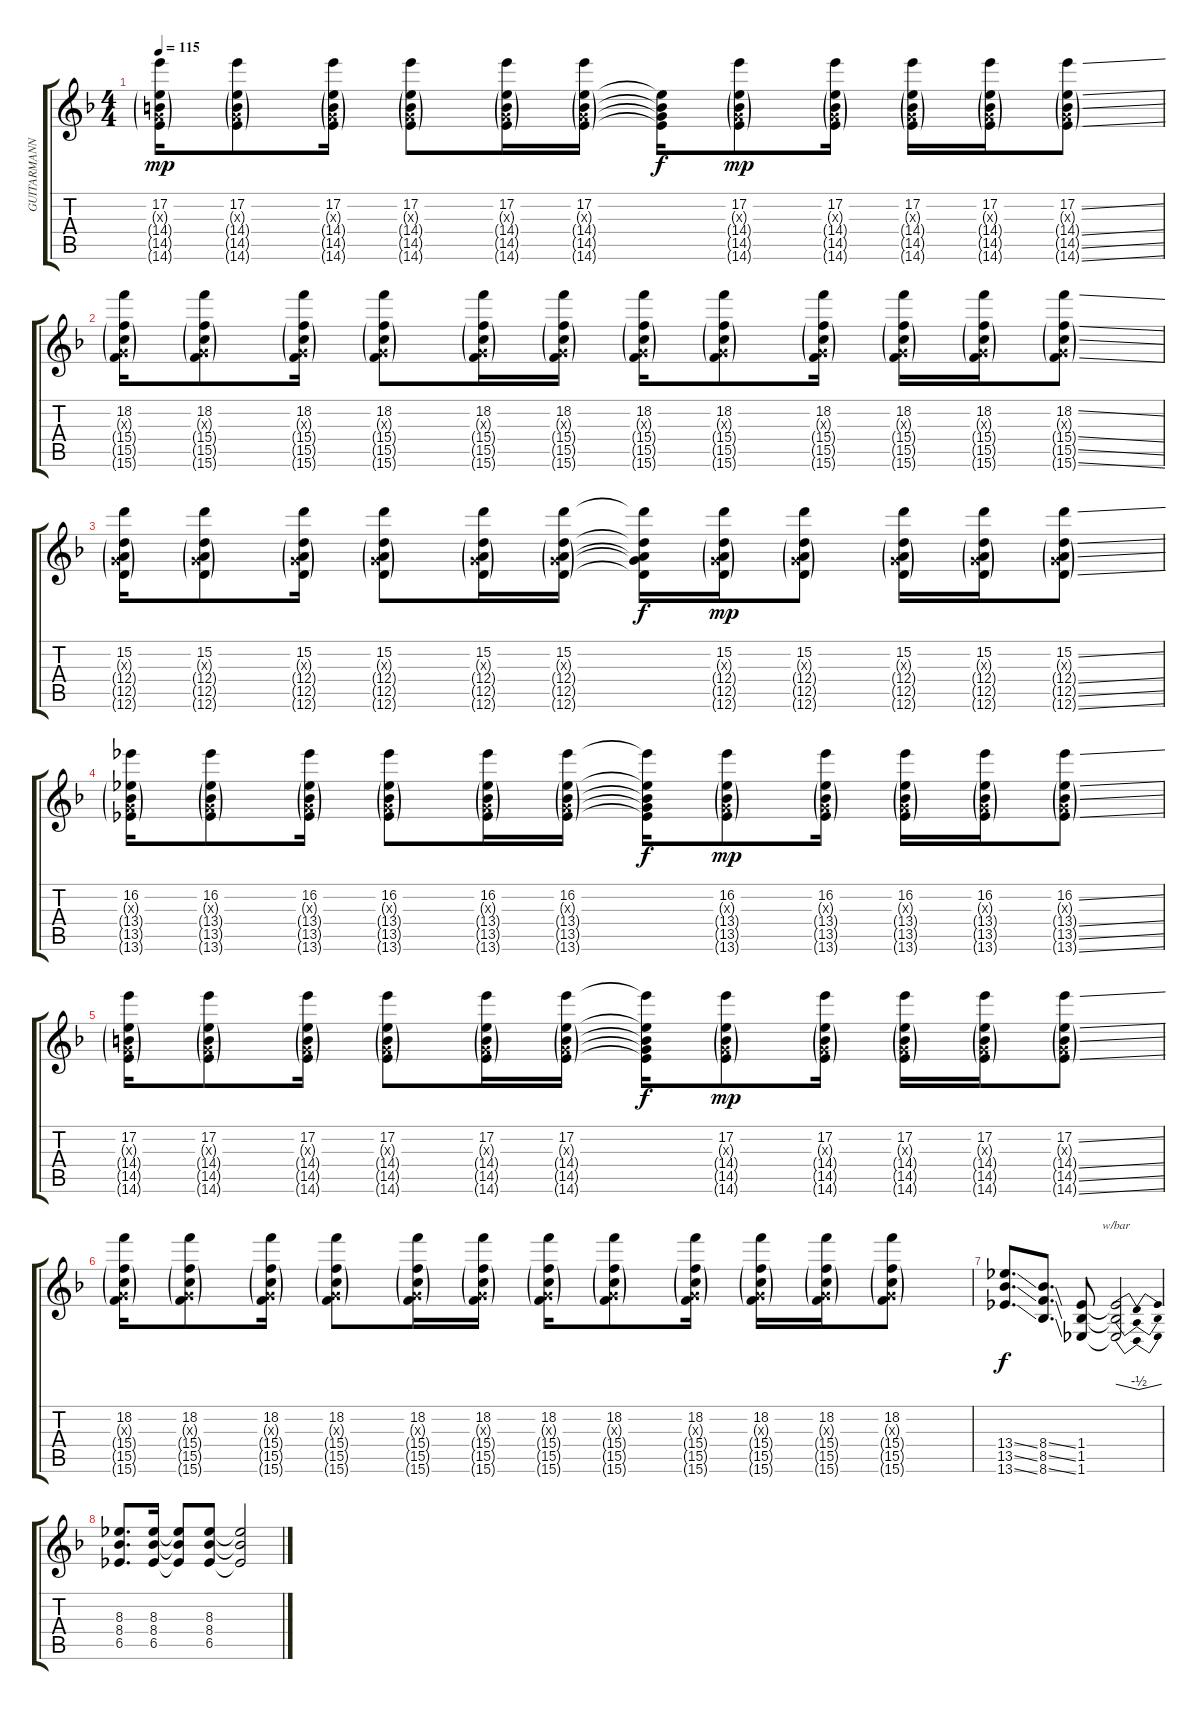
\track ("GUITARMANN" "GUITARMANN") {instrument electricguitarclean}
\staff {score tabs}
\tuning (E4 B3 G3 D3 A2 D2) {hide}
\ts (4 4)
\tempo 115
\clef g2
\ks f
(17.2 0.3{g x} 14.4{g} 14.5{g} 14.6{g}).16{dy mp} (17.2 0.3{g x} 14.4{g} 14.5{g} 14.6{g}).8 (17.2 0.3{g x} 14.4{g} 14.5{g} 14.6{g}).16 (17.2 0.3{g x} 14.4{g} 14.5{g} 14.6{g}).8 (17.2 0.3{g x} 14.4{g} 14.5{g} 14.6{g}).16 (17.2 0.3{g x} 14.4{g} 14.5{g} 14.6{g}).16 (0.3{t} 14.4{t} 14.5{t} 14.6{t}).16{dy f} (17.2 0.3{g x} 14.4{g} 14.5{g} 14.6{g}).8{dy mp} (17.2 0.3{g x} 14.4{g} 14.5{g} 14.6{g}).16 (17.2 0.3{g x} 14.4{g} 14.5{g} 14.6{g}).16 (17.2 0.3{g x} 14.4{g} 14.5{g} 14.6{g}).16 (17.2{ss} 0.3{g x} 14.4{ss g} 14.5{ss g} 14.6{ss g}).8 |
(18.2 0.3{g x} 15.4{g} 15.5{g} 15.6{g}).16 (18.2 0.3{g x} 15.4{g} 15.5{g} 15.6{g}).8 (18.2 0.3{g x} 15.4{g} 15.5{g} 15.6{g}).16 (18.2 0.3{g x} 15.4{g} 15.5{g} 15.6{g}).8 (18.2 0.3{g x} 15.4{g} 15.5{g} 15.6{g}).16 (18.2 0.3{g x} 15.4{g} 15.5{g} 15.6{g}).16 (18.2 0.3{g x} 15.4{g} 15.5{g} 15.6{g}).16 (18.2 0.3{g x} 15.4{g} 15.5{g} 15.6{g}).8 (18.2 0.3{g x} 15.4{g} 15.5{g} 15.6{g}).16 (18.2 0.3{g x} 15.4{g} 15.5{g} 15.6{g}).16 (18.2 0.3{g x} 15.4{g} 15.5{g} 15.6{g}).16 (18.2{ss} 0.3{g x} 15.4{ss g} 15.5{ss g} 15.6{ss g}).8 |
(15.2 0.3{g x} 12.4{g} 12.5{g} 12.6{g}).16 (15.2 0.3{g x} 12.4{g} 12.5{g} 12.6{g}).8 (15.2 0.3{g x} 12.4{g} 12.5{g} 12.6{g}).16 (15.2 0.3{g x} 12.4{g} 12.5{g} 12.6{g}).8 (15.2 0.3{g x} 12.4{g} 12.5{g} 12.6{g}).16 (15.2 0.3{g x} 12.4{g} 12.5{g} 12.6{g}).16 (15.2{t} 0.3{t} 12.4{t} 12.5{t} 12.6{t}).16{dy f} (15.2 0.3{g x} 12.4{g} 12.5{g} 12.6{g}).16{dy mp} (15.2 0.3{g x} 12.4{g} 12.5{g} 12.6{g}).8 (15.2 0.3{g x} 12.4{g} 12.5{g} 12.6{g}).16 (15.2 0.3{g x} 12.4{g} 12.5{g} 12.6{g}).16 (15.2{ss} 0.3{g x} 12.4{ss g} 12.5{ss g} 12.6{ss g}).8 |
(16.2 0.3{g x} 13.4{g} 13.5{g} 13.6{g}).16 (16.2 0.3{g x} 13.4{g} 13.5{g} 13.6{g}).8 (16.2 0.3{g x} 13.4{g} 13.5{g} 13.6{g}).16 (16.2 0.3{g x} 13.4{g} 13.5{g} 13.6{g}).8 (16.2 0.3{g x} 13.4{g} 13.5{g} 13.6{g}).16 (16.2 0.3{g x} 13.4{g} 13.5{g} 13.6{g}).16 (16.2{t} 0.3{t} 13.4{t} 13.5{t} 13.6{t}).16{dy f} (16.2 0.3{g x} 13.4{g} 13.5{g} 13.6{g}).8{dy mp} (16.2 0.3{g x} 13.4{g} 13.5{g} 13.6{g}).16 (16.2 0.3{g x} 13.4{g} 13.5{g} 13.6{g}).16 (16.2 0.3{g x} 13.4{g} 13.5{g} 13.6{g}).16 (16.2{ss} 0.3{g x} 13.4{ss g} 13.5{ss g} 13.6{ss g}).8 |
(17.2 0.3{g x} 14.4{g} 14.5{g} 14.6{g}).16 (17.2 0.3{g x} 14.4{g} 14.5{g} 14.6{g}).8 (17.2 0.3{g x} 14.4{g} 14.5{g} 14.6{g}).16 (17.2 0.3{g x} 14.4{g} 14.5{g} 14.6{g}).8 (17.2 0.3{g x} 14.4{g} 14.5{g} 14.6{g}).16 (17.2 0.3{g x} 14.4{g} 14.5{g} 14.6{g}).16 (17.2{t} 0.3{t} 14.4{t} 14.5{t} 14.6{t}).16{dy f} (17.2 0.3{g x} 14.4{g} 14.5{g} 14.6{g}).8{dy mp} (17.2 0.3{g x} 14.4{g} 14.5{g} 14.6{g}).16 (17.2 0.3{g x} 14.4{g} 14.5{g} 14.6{g}).16 (17.2 0.3{g x} 14.4{g} 14.5{g} 14.6{g}).16 (17.2{ss} 0.3{g x} 14.4{ss g} 14.5{ss g} 14.6{ss g}).8 |
(18.2 0.3{g x} 15.4{g} 15.5{g} 15.6{g}).16 (18.2 0.3{g x} 15.4{g} 15.5{g} 15.6{g}).8 (18.2 0.3{g x} 15.4{g} 15.5{g} 15.6{g}).16 (18.2 0.3{g x} 15.4{g} 15.5{g} 15.6{g}).8 (18.2 0.3{g x} 15.4{g} 15.5{g} 15.6{g}).16 (18.2 0.3{g x} 15.4{g} 15.5{g} 15.6{g}).16 (18.2 0.3{g x} 15.4{g} 15.5{g} 15.6{g}).16 (18.2 0.3{g x} 15.4{g} 15.5{g} 15.6{g}).8 (18.2 0.3{g x} 15.4{g} 15.5{g} 15.6{g}).16 (18.2 0.3{g x} 15.4{g} 15.5{g} 15.6{g}).16 (18.2 0.3{g x} 15.4{g} 15.5{g} 15.6{g}).16 (18.2 0.3{g x} 15.4{g} 15.5{g} 15.6{g}).8 |
(13.4{ss} 13.5{ss} 13.6{ss}).8{d dy f} (8.4{ss} 8.5{ss} 8.6{ss}).8{d} (1.4 1.5 1.6).8 (1.4{t} 1.5{t} 1.6{t}).2{tbe (dip default 0 0 30 -2 60 0)} |
(8.3 8.4 6.5).8{d} (8.3 8.4 6.5).16 (8.3{t} 8.4{t} 6.5{t}).8 (8.3 8.4 6.5).8 (8.3{t} 8.4{t} 6.5{t}).2
